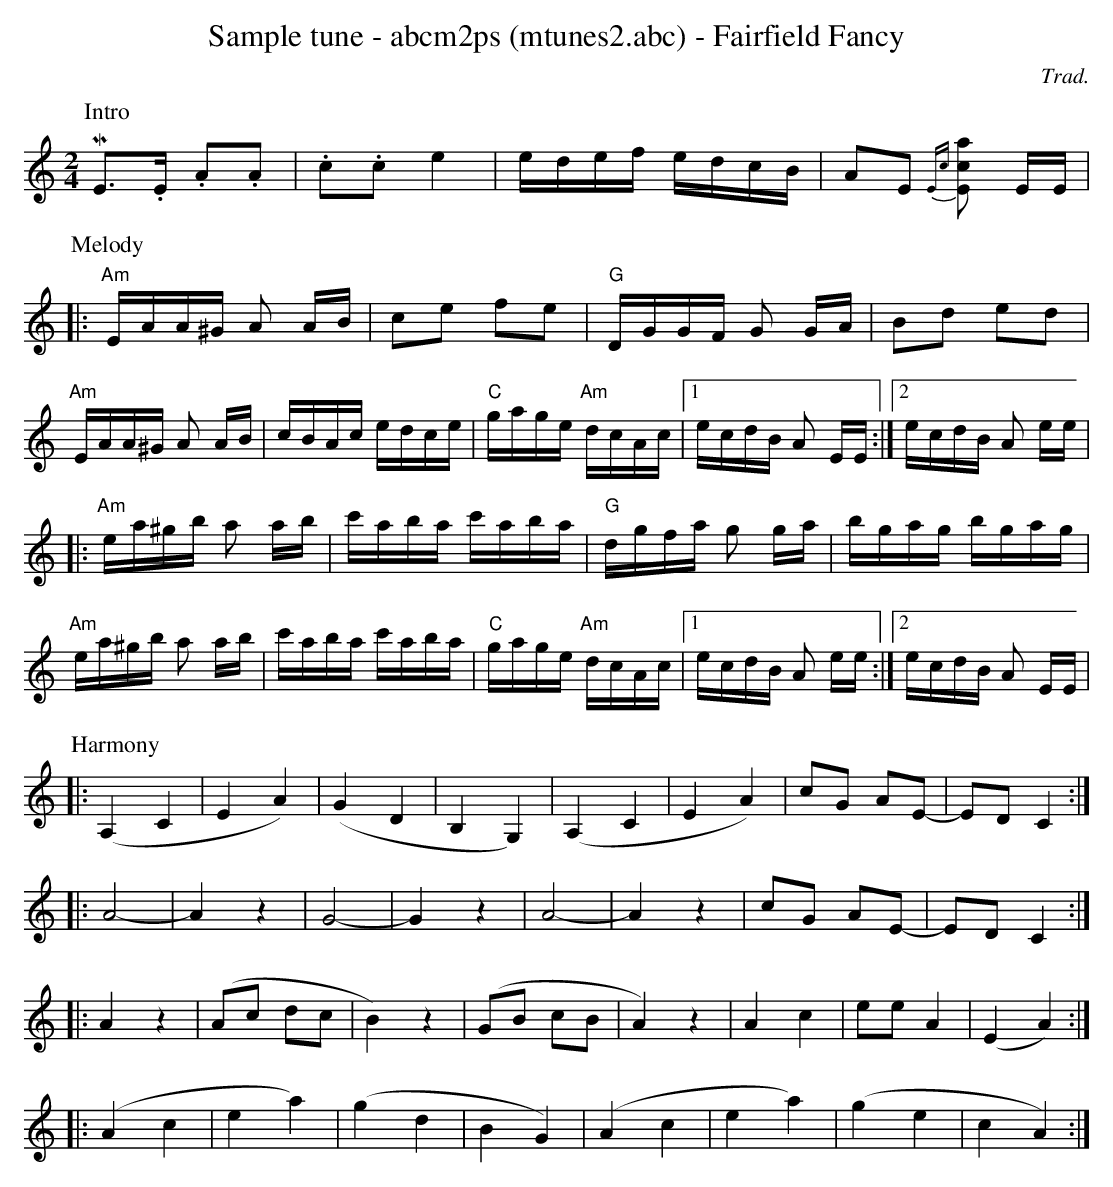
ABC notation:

X:1
T:Sample tune - abcm2ps (mtunes2.abc) - Fairfield Fancy
C: Trad.
M: 2/4
K:Am
P:Intro
ME2>.E2 .A2.A2 | .c2.c2 e4 | edef edcB | A2E2 {Ec}[E2c2a2] EE |
P:Melody
|: "Am"EAA^G A2 AB | c2e2 f2e2 | "G"DGGF G2 GA | B2d2 e2d2|
"Am"EAA^G A2 AB | cBAc edce | "C"gage "Am"dcAc |1 ecdB A2 EE :|2ecdB A2 ee|
|:   "Am"ea^gb a2 ab | c'aba c'aba | "G"dgfa g2 ga | bgag bgag |
"Am"ea^gb a2 ab | c'aba c'aba | "C"gage "Am"dcAc |1 ecdB A2 ee :|2 ecdB A2 EE|
P:Harmony
L:1/4
|: (A,C | EA) | (GD | B,G,) | (A, C | E A) | c/G/ A/E/- | E/D/ C :|
|: A2-  | A z  | G2- | G z  |A2-   | A z  | c/G/ A/E/- | E/D/ C :|
|: A z |  (A/c/ d/c/ | B) z | (G/B/ c/B/ | A) z | A c | e/e/ A | (E A) :|
|: (Ac | ea) | (gd | BG) | (Ac | ea) | (ge | cA) :|
